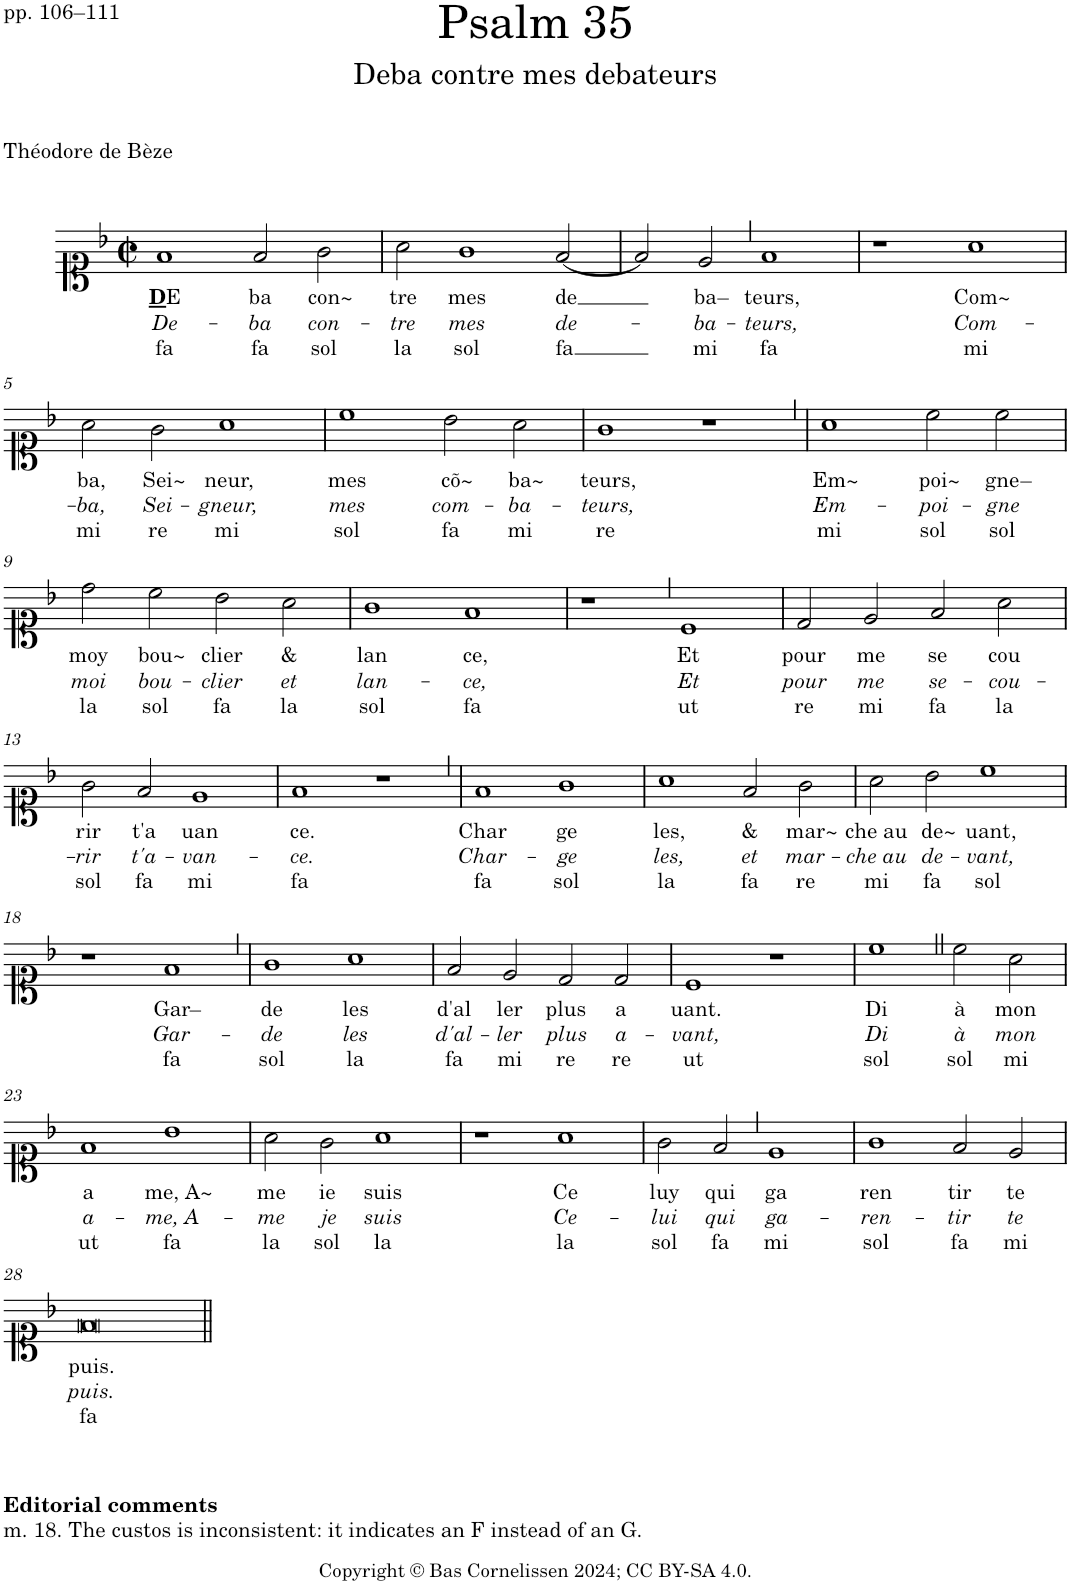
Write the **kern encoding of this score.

**kern	**text	**text	**text
*part1	*part1	*part1	*part1
*staff1	*staff1	*staff1	*staff1
*I"Voice	*	*	*
*I'Vo.	*	*	*
*clefC1	*	*	*
*k[b-]	*	*	*
*M4/2	*	*	*
*met(c|)	*	*	*
=1	=1	=1	=1
!	!LO:LY:b	!LO:LY:b	!LO:LY:b
1f	D E	De-	fa
!	!LO:LY:b	!LO:LY:b	!LO:LY:b
2f/	ba	-ba	fa
!	!LO:LY:b	!LO:LY:b	!LO:LY:b
2g\	con~	con-	sol
=2	=2	=2	=2
!	!LO:LY:b	!LO:LY:b	!LO:LY:b
2a\	tre	-tre	la
!	!LO:LY:b	!LO:LY:b	!LO:LY:b
1g	mes	mes	sol
!	!LO:LY:b	!LO:LY:b	!LO:LY:b
[2f/	de	de-	fa
=3	=3	=3	=3
2f/]	.	.	.
!	!LO:LY:b	!LO:LY:b	!LO:LY:b
2eZ/	ba–	-ba-	mi
!	!LO:LY:b	!LO:LY:b	!LO:LY:b
1f	teurs,	-teurs,	fa
=4	=4	=4	=4
1r	.	.	.
!	!LO:LY:b	!LO:LY:b	!LO:LY:b
1a	Com~	Com-	mi
!!LO:LB:g=z
=5	=5	=5	=5
!	!LO:LY:b	!LO:LY:b	!LO:LY:b
2a\	ba,	-ba,	mi
!	!LO:LY:b	!LO:LY:b	!LO:LY:b
2g\	Sei~	Sei-	re
!	!LO:LY:b	!LO:LY:b	!LO:LY:b
1a	neur,	-gneur,	mi
=6	=6	=6	=6
!	!LO:LY:b	!LO:LY:b	!LO:LY:b
1cc	mes	mes	sol
!	!LO:LY:b	!LO:LY:b	!LO:LY:b
2b-\	cõ~	com-	fa
!	!LO:LY:b	!LO:LY:b	!LO:LY:b
2a\	ba~	-ba-	mi
=7	=7	=7	=7
!	!LO:LY:b	!LO:LY:b	!LO:LY:b
1g	teurs,	-teurs,	re
1r	.	.	.
=8	=8	=8	=8
!	!LO:LY:b	!LO:LY:b	!LO:LY:b
1a	Em~	Em-	mi
!	!LO:LY:b	!LO:LY:b	!LO:LY:b
2cc\	poi~	-poi-	sol
!	!LO:LY:b	!LO:LY:b	!LO:LY:b
2cc\	gne–	-gne	sol
!!LO:LB:g=z
=9	=9	=9	=9
!	!LO:LY:b	!LO:LY:b	!LO:LY:b
2dd\	moy	moi	la
!	!LO:LY:b	!LO:LY:b	!LO:LY:b
2cc\	bou~	bou-	sol
!	!LO:LY:b	!LO:LY:b	!LO:LY:b
2b-\	clier	-clier	fa
!	!LO:LY:b	!LO:LY:b	!LO:LY:b
2a\	&	et	la
=10	=10	=10	=10
!	!LO:LY:b	!LO:LY:b	!LO:LY:b
1g	lan	lan-	sol
!	!LO:LY:b	!LO:LY:b	!LO:LY:b
1f	ce,	-ce,	fa
=11	=11	=11	=11
1r	.	.	.
!	!LO:LY:b	!LO:LY:b	!LO:LY:b
1c	Et	Et	ut
=12	=12	=12	=12
!	!LO:LY:b	!LO:LY:b	!LO:LY:b
2d/	pour	pour	re
!	!LO:LY:b	!LO:LY:b	!LO:LY:b
2e/	me	me	mi
!	!LO:LY:b	!LO:LY:b	!LO:LY:b
2f/	se	se-	fa
!	!LO:LY:b	!LO:LY:b	!LO:LY:b
2a\	cou	-cou-	la
!!LO:LB:g=z
=13	=13	=13	=13
!	!LO:LY:b	!LO:LY:b	!LO:LY:b
2g\	rir	-rir	sol
!	!LO:LY:b	!LO:LY:b	!LO:LY:b
2f/	t'a	t'a-	fa
!	!LO:LY:b	!LO:LY:b	!LO:LY:b
1e	uan	-van-	mi
=14	=14	=14	=14
!	!LO:LY:b	!LO:LY:b	!LO:LY:b
1f	ce.	-ce.	fa
1r	.	.	.
=15	=15	=15	=15
!	!LO:LY:b	!LO:LY:b	!LO:LY:b
1f	Char	Char-	fa
!	!LO:LY:b	!LO:LY:b	!LO:LY:b
1g	ge	-ge	sol
=16	=16	=16	=16
!	!LO:LY:b	!LO:LY:b	!LO:LY:b
1a	les,	les,	la
!	!LO:LY:b	!LO:LY:b	!LO:LY:b
2f/	&	et	fa
!	!LO:LY:b	!LO:LY:b	!LO:LY:b
2g\	mar~	mar-	re
=17	=17	=17	=17
!	!LO:LY:b	!LO:LY:b	!LO:LY:b
2a\	che au	-che au	mi
!	!LO:LY:b	!LO:LY:b	!LO:LY:b
2b-\	de~	de-	fa
!	!LO:LY:b	!LO:LY:b	!LO:LY:b
1cc	uant,	-vant,	sol
!!LO:LB:g=z
=18	=18	=18	=18
1r	.	.	.
!	!LO:LY:b	!LO:LY:b	!LO:LY:b
1fZ	Gar–	Gar-	fa
=19	=19	=19	=19
!	!LO:LY:b	!LO:LY:b	!LO:LY:b
1g	de	-de	sol
!	!LO:LY:b	!LO:LY:b	!LO:LY:b
1a	les	les	la
=20	=20	=20	=20
!	!LO:LY:b	!LO:LY:b	!LO:LY:b
2f/	d'al	d'al-	fa
!	!LO:LY:b	!LO:LY:b	!LO:LY:b
2e/	ler	-ler	mi
!	!LO:LY:b	!LO:LY:b	!LO:LY:b
2d/	plus	plus	re
!	!LO:LY:b	!LO:LY:b	!LO:LY:b
2d/	a	a-	re
=21	=21	=21	=21
!	!LO:LY:b	!LO:LY:b	!LO:LY:b
1c	uant.	-vant,	ut
1r	.	.	.
=22	=22	=22	=22
!	!LO:LY:b	!LO:LY:b	!LO:LY:b
1ccZ	Di	Di	sol
!	!LO:LY:b	!LO:LY:b	!LO:LY:b
2cc\	à	à	sol
!	!LO:LY:b	!LO:LY:b	!LO:LY:b
2a\	mon	mon	mi
!!LO:LB:g=z
=23	=23	=23	=23
!	!LO:LY:b	!LO:LY:b	!LO:LY:b
1f	a	a-	ut
!	!LO:LY:b	!LO:LY:b	!LO:LY:b
1b-	me, A~	-me, A-	fa
=24	=24	=24	=24
!	!LO:LY:b	!LO:LY:b	!LO:LY:b
2a\	me	-me	la
!	!LO:LY:b	!LO:LY:b	!LO:LY:b
2g\	ie	je	sol
!	!LO:LY:b	!LO:LY:b	!LO:LY:b
1a	suis	suis	la
=25	=25	=25	=25
1r	.	.	.
!	!LO:LY:b	!LO:LY:b	!LO:LY:b
1a	Ce	Ce-	la
=26	=26	=26	=26
!	!LO:LY:b	!LO:LY:b	!LO:LY:b
2g\	luy	-lui	sol
!	!LO:LY:b	!LO:LY:b	!LO:LY:b
2fZ/	qui	qui	fa
!	!LO:LY:b	!LO:LY:b	!LO:LY:b
1e	ga	ga-	mi
=27	=27	=27	=27
!	!LO:LY:b	!LO:LY:b	!LO:LY:b
1g	ren	-ren-	sol
!	!LO:LY:b	!LO:LY:b	!LO:LY:b
2f/	tir	-tir	fa
!	!LO:LY:b	!LO:LY:b	!LO:LY:b
2e/	te	te	mi
!!LO:LB:g=z
=28	=28	=28	=28
!LO:TX:b:B:t=Editorial comments	!	!	!
!LO:TX:b:t=m. 18. The custos is inconsistent&colon; it indicates an F instead of an G.	!	!	!
!	!LO:LY:b	!LO:LY:b	!LO:LY:b
0f	puis.	puis.	fa
=||	=||	=||	=||
*-	*-	*-	*-
